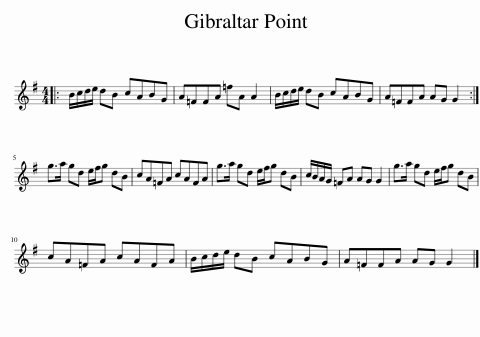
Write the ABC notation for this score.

X:1
L:1/8
M:4/4
I:linebreak $
K:G
V:1 treble
V:1
|: B/c/d/e/ dB cABG | A=FFA =fA A2 | B/c/d/e/ dB cABG | A=FFA AG G2 :|$ g>a gd e/f/g dB | %5
 cA=FA cAFA | g>a gd e/f/g dB | c/B/A/G/ =FA AG G2 | g>a gd e/f/g dB |$ cA=FA cAFA | %10
 B/c/d/e/ dB cABG | A=FFA AG G2 |] %12
